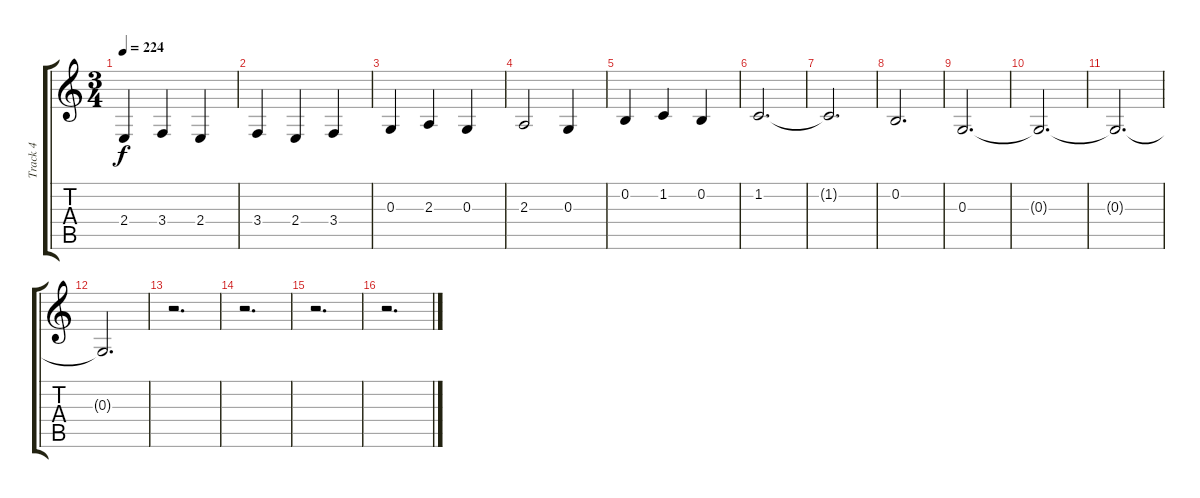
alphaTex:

\track ("Track 4" "Track 4") {instrument violin}
\staff {score tabs}
\tuning (E4 B3 G3 D3 A2 E2) {hide}
\ts (3 4)
\tempo 224
\clef g2
\ks c
2.4.4{dy f} 3.4.4 2.4.4 |
3.4.4 2.4.4 3.4.4 |
0.3.4 2.3.4 0.3.4 |
2.3.2 0.3.4 |
0.2.4 1.2.4 0.2.4 |
1.2.2{d} |
1.2{t}.2{d} |
0.2.2{d} |
0.3.2{d} |
0.3{t}.2{d} |
0.3{t}.2{d} |
0.3{t}.2{d} |
r.2{d} |
r.2{d} |
r.2{d} |
r.2{d}
